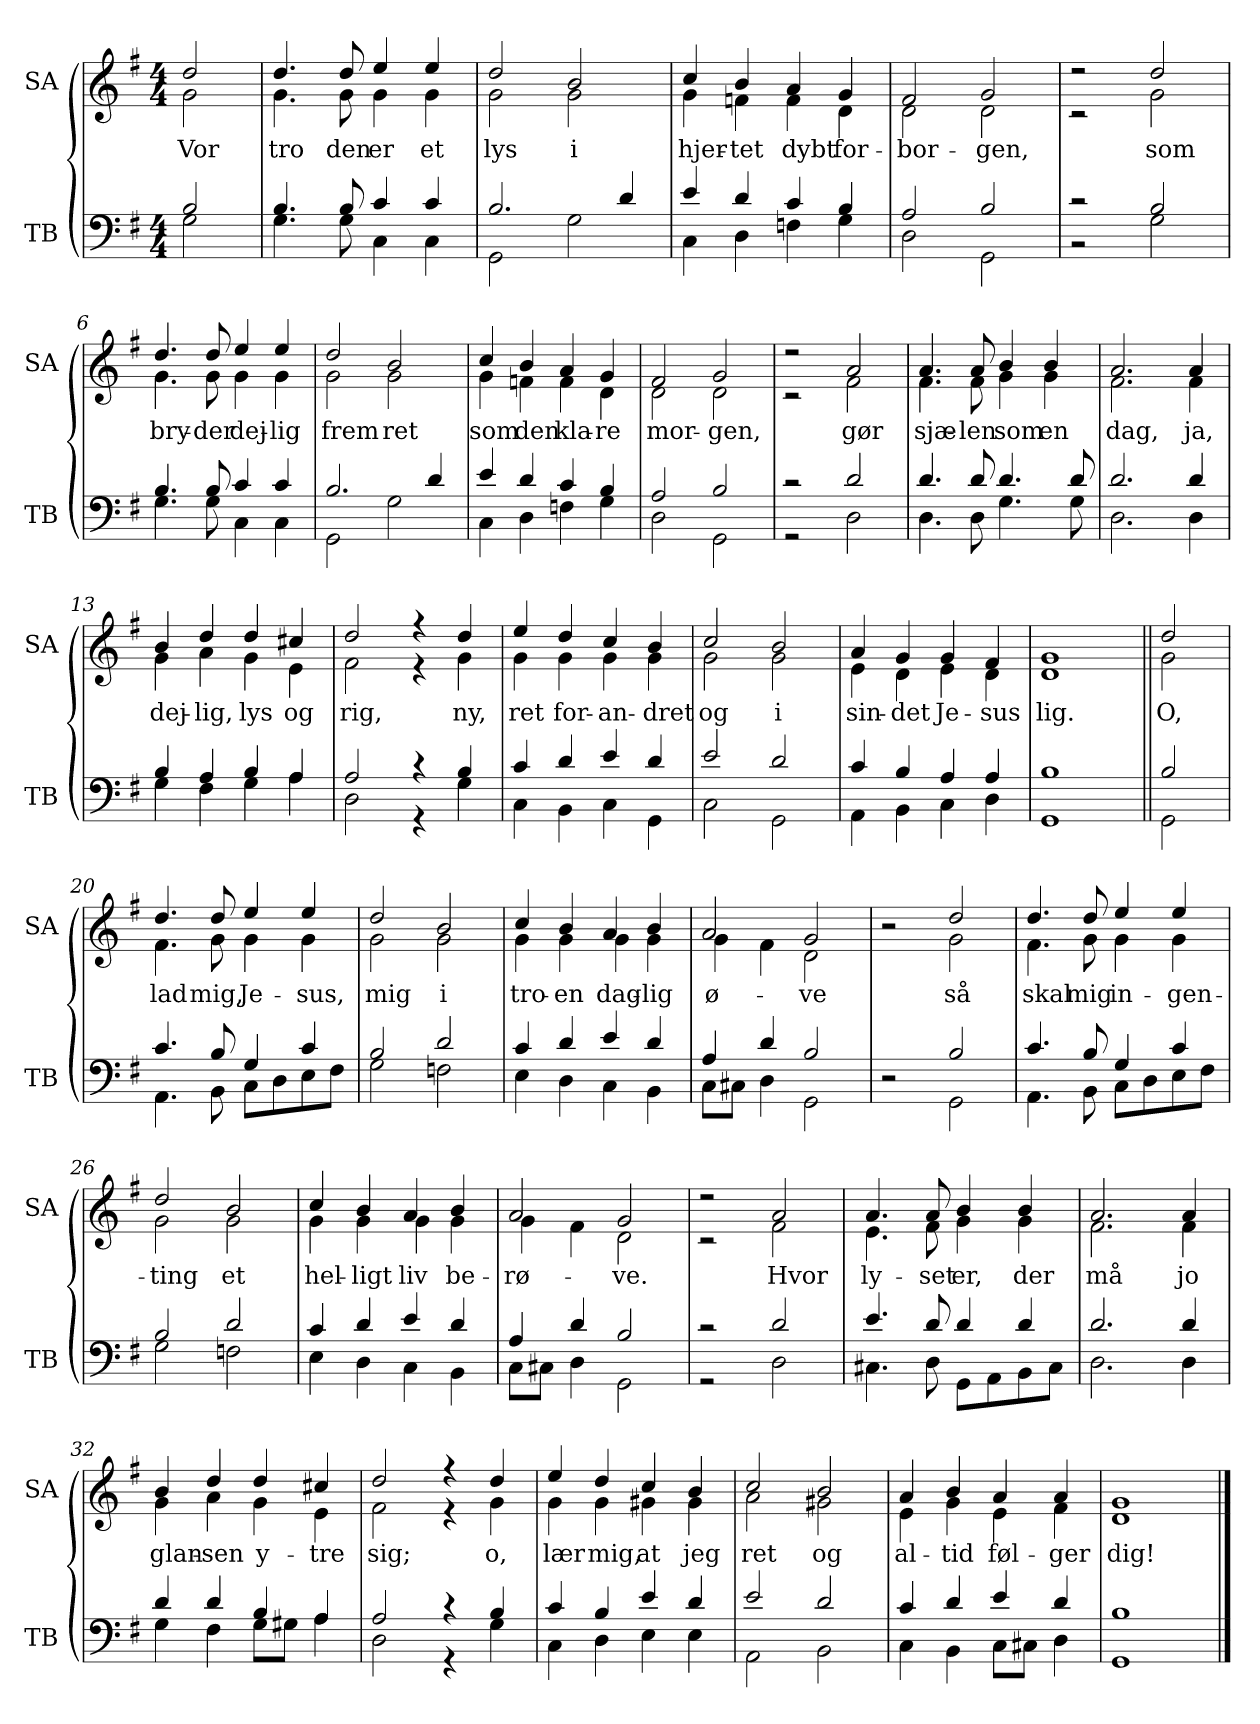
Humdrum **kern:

**kern	**kern	**text
*part2	*part1	*part1
*staff2	*staff1	*staff1
*I"TB	*I"SA	*
*I'TB	*I'SA	*
*clefF4	*clefG2	*
*k[f#]	*k[f#]	*
*M4/4	*M4/4	*
=	=	=
*^	*	*
!	!	!	!LO:LY:b
*	*	*^	*
2B/	2G\	2dd/	2g\	Vor
=1	=1	=1	=1	=1
!	!	!	!	!LO:LY:b
4.B/	4.G\	4.dd/	4.g\	tro
!	!	!	!	!LO:LY:b
8B/	8G\	8dd/	8g\	den
!	!	!	!	!LO:LY:b
4c/	4C\	4ee/	4g\	er
!	!	!	!	!LO:LY:b
4c/	4C\	4ee/	4g\	et
=2	=2	=2	=2	=2
!	!	!	!	!LO:LY:b
2.B/	2GG\	2dd/	2g\	lys
!	!	!	!	!LO:LY:b
.	2G\	2b/	2g\	i
4d/	.	.	.	.
=3	=3	=3	=3	=3
!	!	!	!	!LO:LY:b
4e/	4C\	4cc/	4g\	hjer-
!	!	!	!	!LO:LY:b
4d/	4D\	4b/	4fn\	-tet
!	!	!	!	!LO:LY:b
4c/	4Fn\	4a/	4f\	dybt
!	!	!	!	!LO:LY:b
4B/	4G\	4g/	4d\	for-
=4	=4	=4	=4	=4
!	!	!	!	!LO:LY:b
2A/	2D\	2f#/	2d\	-bor-
!	!	!	!	!LO:LY:b
2B/	2GG\	2g/	2d\	-gen,
=5	=5	=5	=5	=5
2r	2r	2r	2r	.
!	!	!	!	!LO:LY:b
2B/	2G\	2dd/	2g\	som
=6	=6	=6	=6	=6
!	!	!	!	!LO:LY:b
4.B/	4.G\	4.dd/	4.g\	bry-
!	!	!	!	!LO:LY:b
8B/	8G\	8dd/	8g\	-der
!	!	!	!	!LO:LY:b
4c/	4C\	4ee/	4g\	dej-
!	!	!	!	!LO:LY:b
4c/	4C\	4ee/	4g\	-lig
=7	=7	=7	=7	=7
!	!	!	!	!LO:LY:b
2.B/	2GG\	2dd/	2g\	frem
!	!	!	!	!LO:LY:b
.	2G\	2b/	2g\	ret
4d/	.	.	.	.
!!LO:LB:g=z	!!
=8	=8	=8	=8	=8
!	!	!	!	!LO:LY:b
4e/	4C\	4cc/	4g\	som
!	!	!	!	!LO:LY:b
4d/	4D\	4b/	4fn\	den
!	!	!	!	!LO:LY:b
4c/	4Fn\	4a/	4f\	kla-
!	!	!	!	!LO:LY:b
4B/	4G\	4g/	4d\	-re
=9	=9	=9	=9	=9
!	!	!	!	!LO:LY:b
2A/	2D\	2f#/	2d\	mor-
!	!	!	!	!LO:LY:b
2B/	2GG\	2g/	2d\	-gen,
=10	=10	=10	=10	=10
2r	2r	2r	2r	.
!	!	!	!	!LO:LY:b
2d/	2D\	2a/	2f#\	gør
=11	=11	=11	=11	=11
!	!	!	!	!LO:LY:b
4.d/	4.D\	4.a/	4.f#\	sjæ-
!	!	!	!	!LO:LY:b
8d/	8D\	8a/	8f#\	-len
!	!	!	!	!LO:LY:b
4.d/	4.G\	4b/	4g\	som
!	!	!	!	!LO:LY:b
.	.	4b/	4g\	en
8d/	8G\	.	.	.
=12	=12	=12	=12	=12
!	!	!	!	!LO:LY:b
2.d/	2.D\	2.a/	2.f#\	dag,
!	!	!	!	!LO:LY:b
4d/	4D\	4a/	4f#\	ja,
=13	=13	=13	=13	=13
!	!	!	!	!LO:LY:b
4B/	4G\	4b/	4g\	dej-
!	!	!	!	!LO:LY:b
4A/	4F#\	4dd/	4a\	-lig,
!	!	!	!	!LO:LY:b
4B/	4G\	4dd/	4g\	lys
!	!	!	!	!LO:LY:b
4A/	4A\	4cc#X/	4e\	og
=14	=14	=14	=14	=14
!	!	!	!	!LO:LY:b
2A/	2D\	2dd/	2f#\	rig,
4r	4r	4r	4r	.
!	!	!	!	!LO:LY:b
4B/	4G\	4dd/	4g\	ny,
!!LO:LB:g=z	!!
=15	=15	=15	=15	=15
!	!	!	!	!LO:LY:b
4c/	4C\	4ee/	4g\	ret
!	!	!	!	!LO:LY:b
4d/	4BB\	4dd/	4g\	for-
!	!	!	!	!LO:LY:b
4e/	4C\	4cc/	4g\	-an-
!	!	!	!	!LO:LY:b
4d/	4GG\	4b/	4g\	-dret
=16	=16	=16	=16	=16
!	!	!	!	!LO:LY:b
2e/	2C\	2cc/	2g\	og
!	!	!	!	!LO:LY:b
2d/	2GG\	2b/	2g\	i
=17	=17	=17	=17	=17
!	!	!	!	!LO:LY:b
4c/	4AA\	4a/	4e\	sin-
!	!	!	!	!LO:LY:b
4B/	4BB\	4g/	4d\	-det
!	!	!	!	!LO:LY:b
4A/	4C\	4g/	4e\	Je-
!	!	!	!	!LO:LY:b
4A/	4D\	4f#/	4d\	-sus
=18	=18	=18	=18	=18
!	!	!	!	!LO:LY:b
1B	1GG	1g	1d	lig.
=19||	=19||	=19||	=19||	=19||
!	!	!	!	!LO:LY:b
2B/	2GG\	2dd/	2g\	O,
=20	=20	=20	=20	=20
!	!	!	!	!LO:LY:b
4.c/	4.AA\	4.dd/	4.f#\	lad
!	!	!	!	!LO:LY:b
8B/	8BB\	8dd/	8g\	mig,
!	!	!	!	!LO:LY:b
4G/	8C\L	4ee/	4g\	Je-
.	8D\	.	.	.
!	!	!	!	!LO:LY:b
4c/	8E\	4ee/	4g\	-sus,
.	8F#\J	.	.	.
=21	=21	=21	=21	=21
!	!	!	!	!LO:LY:b
2B/	2G\	2dd/	2g\	mig
!	!	!	!	!LO:LY:b
2d/	2Fn\	2b/	2g\	i
=22	=22	=22	=22	=22
!	!	!	!	!LO:LY:b
4c/	4E\	4cc/	4g\	tro-
!	!	!	!	!LO:LY:b
4d/	4D\	4b/	4g\	-en
!	!	!	!	!LO:LY:b
4e/	4C\	4a/	4g\	dag-
!	!	!	!	!LO:LY:b
4d/	4BB\	4b/	4g\	-lig
!!LO:LB:g=z	!!
=23	=23	=23	=23	=23
!	!	!	!	!LO:LY:b
4A/	8C\L	2a/	4g\	ø-
.	8C#X\J	.	.	.
4d/	4D\	.	4f#\	.
!	!	!	!	!LO:LY:b
2B/	2GG\	2g/	2d\	-ve
=24	=24	=24	=24	=24
2r	2ryy	2r	2ryy	.
!	!	!	!	!LO:LY:b
2B/	2GG\	2dd/	2g\	så
=25	=25	=25	=25	=25
!	!	!	!	!LO:LY:b
4.c/	4.AA\	4.dd/	4.f#\	skal
!	!	!	!	!LO:LY:b
8B/	8BB\	8dd/	8g\	mig
!	!	!	!	!LO:LY:b
4G/	8C\L	4ee/	4g\	in-
.	8D\	.	.	.
!	!	!	!	!LO:LY:b
4c/	8E\	4ee/	4g\	-gen-
.	8F#\J	.	.	.
=26	=26	=26	=26	=26
!	!	!	!	!LO:LY:b
2B/	2G\	2dd/	2g\	-ting
!	!	!	!	!LO:LY:b
2d/	2Fn\	2b/	2g\	et
=27	=27	=27	=27	=27
!	!	!	!	!LO:LY:b
4c/	4E\	4cc/	4g\	hel-
!	!	!	!	!LO:LY:b
4d/	4D\	4b/	4g\	-ligt
!	!	!	!	!LO:LY:b
4e/	4C\	4a/	4g\	liv
!	!	!	!	!LO:LY:b
4d/	4BB\	4b/	4g\	be-
=28	=28	=28	=28	=28
!	!	!	!	!LO:LY:b
4A/	8C\L	2a/	4g\	-rø-
.	8C#X\J	.	.	.
4d/	4D\	.	4f#\	.
!	!	!	!	!LO:LY:b
2B/	2GG\	2g/	2d\	-ve.
=29	=29	=29	=29	=29
2r	2r	2r	2r	.
!	!	!	!	!LO:LY:b
2d/	2D\	2a/	2f#\	Hvor
!!LO:PB:g=z	!!
=30	=30	=30	=30	=30
!	!	!	!	!LO:LY:b
4.e/	4.C#X\	4.a/	4.e\	ly-
!	!	!	!	!LO:LY:b
8d/	8D\	8a/	8f#\	-set
!	!	!	!	!LO:LY:b
4d/	8GG\L	4b/	4g\	er,
.	8AA\	.	.	.
!	!	!	!	!LO:LY:b
4d/	8BB\	4b/	4g\	der
.	8C#\J	.	.	.
=31	=31	=31	=31	=31
!	!	!	!	!LO:LY:b
2.d/	2.D\	2.a/	2.f#\	må
!	!	!	!	!LO:LY:b
4d/	4D\	4a/	4f#\	jo
=32	=32	=32	=32	=32
!	!	!	!	!LO:LY:b
4d/	4G\	4b/	4g\	glan-
!	!	!	!	!LO:LY:b
4d/	4F#\	4dd/	4a\	-sen
!	!	!	!	!LO:LY:b
4B/	8G\L	4dd/	4g\	y-
.	8G#X\J	.	.	.
!	!	!	!	!LO:LY:b
4A/	4A\	4cc#X/	4e\	-tre
=33	=33	=33	=33	=33
!	!	!	!	!LO:LY:b
2A/	2D\	2dd/	2f#\	sig;
4r	4r	4r	4r	.
!	!	!	!	!LO:LY:b
4B/	4G\	4dd/	4g\	o,
=34	=34	=34	=34	=34
!	!	!	!	!LO:LY:b
4c/	4C\	4ee/	4g\	lær
!	!	!	!	!LO:LY:b
4B/	4D\	4dd/	4g\	mig,
!	!	!	!	!LO:LY:b
4e/	4E\	4cc/	4g#X\	at
!	!	!	!	!LO:LY:b
4d/	4E\	4b/	4g#\	jeg
=35	=35	=35	=35	=35
!	!	!	!	!LO:LY:b
2e/	2AA\	2cc/	2a\	ret
!	!	!	!	!LO:LY:b
2d/	2BB\	2b/	2g#X\	og
=36	=36	=36	=36	=36
!	!	!	!	!LO:LY:b
4c/	4C\	4a/	4e\	al-
!	!	!	!	!LO:LY:b
4d/	4BB\	4b/	4g\	-tid
!	!	!	!	!LO:LY:b
4e/	8C\L	4a/	4e\	føl-
.	8C#X\J	.	.	.
!	!	!	!	!LO:LY:b
4d/	4D\	4a/	4f#\	-ger
!!LO:LB:g=z	!!
=37	=37	=37	=37	=37
!	!	!	!	!LO:LY:b
1B	1GG	1g	1d	dig!
*v	*v	*	*	*
*	*v	*v	*
==	==	==
*-	*-	*-
